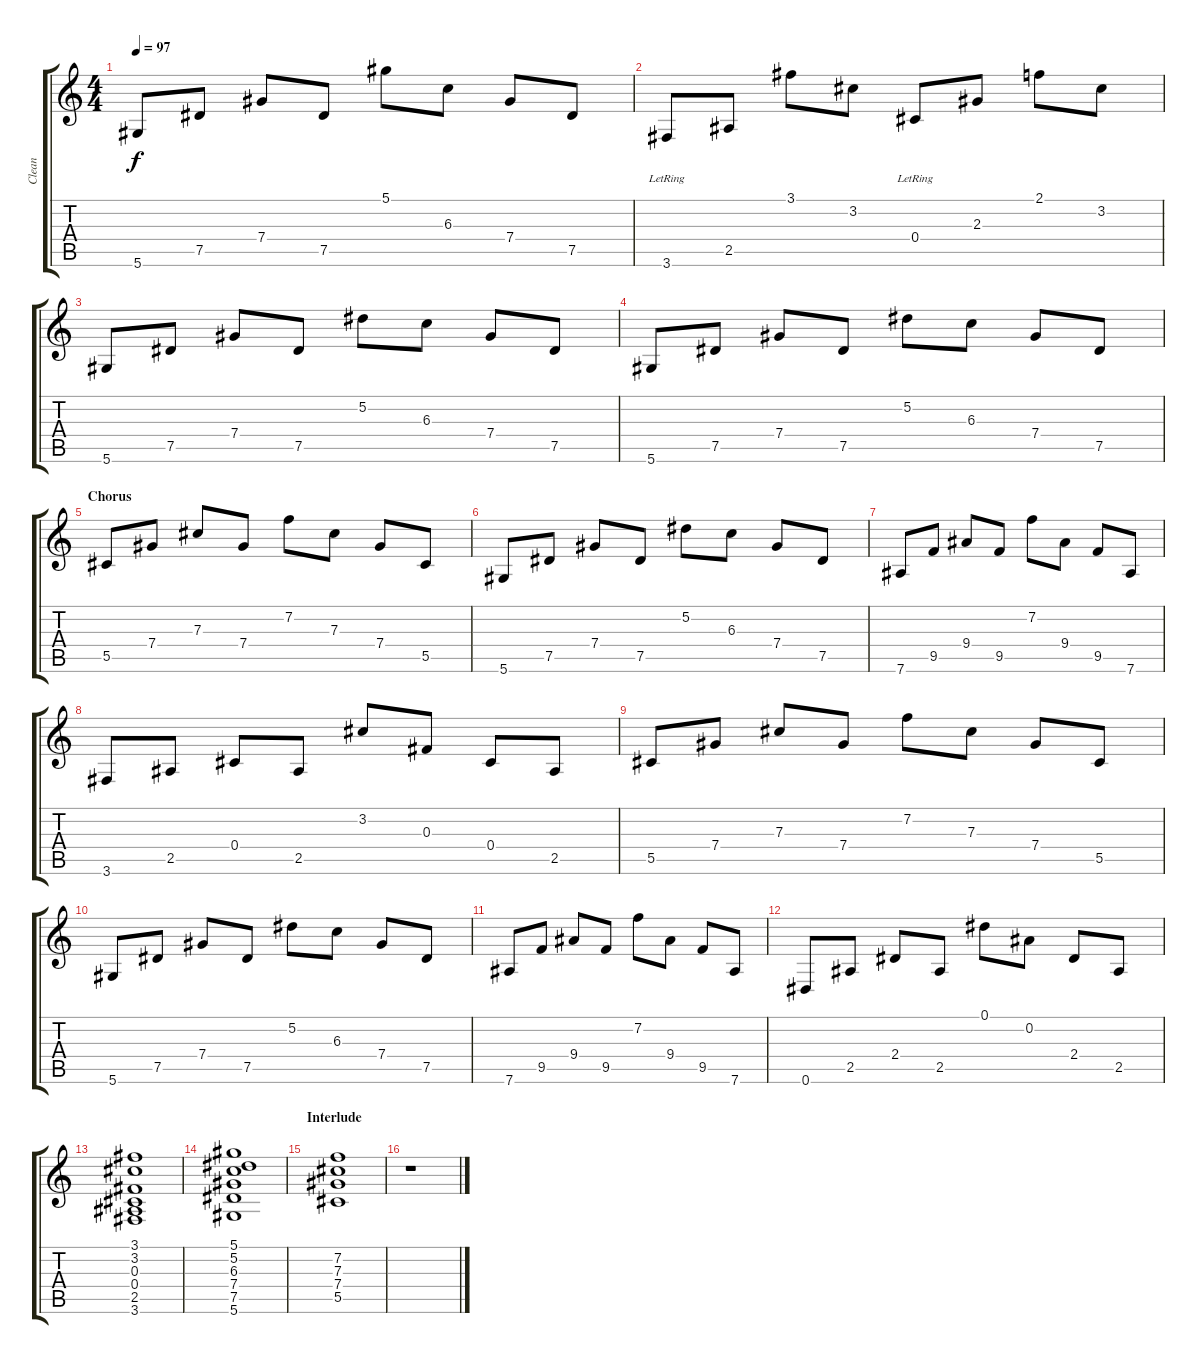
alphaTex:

\track ("Clean" "Clean") {instrument electricguitarclean}
\staff {score tabs}
\tuning (Eb4 Bb3 Gb3 Db3 Ab2 Eb2) {hide}
\ts (4 4)
\tempo 97
\clef g2
\ks c
5.6.8{dy f} 7.5.8 7.4.8 7.5.8 5.1.8 6.3.8 7.4.8 7.5.8 |
3.6{lr}.8 2.5.8 3.1.8 3.2.8 0.4{lr}.8 2.3.8 2.1.8 3.2.8 |
5.6.8 7.5.8 7.4.8 7.5.8 5.2.8 6.3.8 7.4.8 7.5.8 |
5.6.8 7.5.8 7.4.8 7.5.8 5.2.8 6.3.8 7.4.8 7.5.8 |
\section ("" "Chorus")
5.5.8 7.4.8 7.3.8 7.4.8 7.2.8 7.3.8 7.4.8 5.5.8 |
5.6.8 7.5.8 7.4.8 7.5.8 5.2.8 6.3.8 7.4.8 7.5.8 |
7.6.8 9.5.8 9.4.8 9.5.8 7.2.8 9.4.8 9.5.8 7.6.8 |
3.6.8 2.5.8 0.4.8 2.5.8 3.2.8 0.3.8 0.4.8 2.5.8 |
5.5.8 7.4.8 7.3.8 7.4.8 7.2.8 7.3.8 7.4.8 5.5.8 |
5.6.8 7.5.8 7.4.8 7.5.8 5.2.8 6.3.8 7.4.8 7.5.8 |
7.6.8 9.5.8 9.4.8 9.5.8 7.2.8 9.4.8 9.5.8 7.6.8 |
0.6.8 2.5.8 2.4.8 2.5.8 0.1.8 0.2.8 2.4.8 2.5.8 |
(3.1 3.2 0.3 0.4 2.5 3.6).1 |
(5.1 5.2 6.3 7.4 7.5 5.6).1 |
\section ("" "Interlude")
(7.2 7.3 7.4 5.5).1 |
r.1
